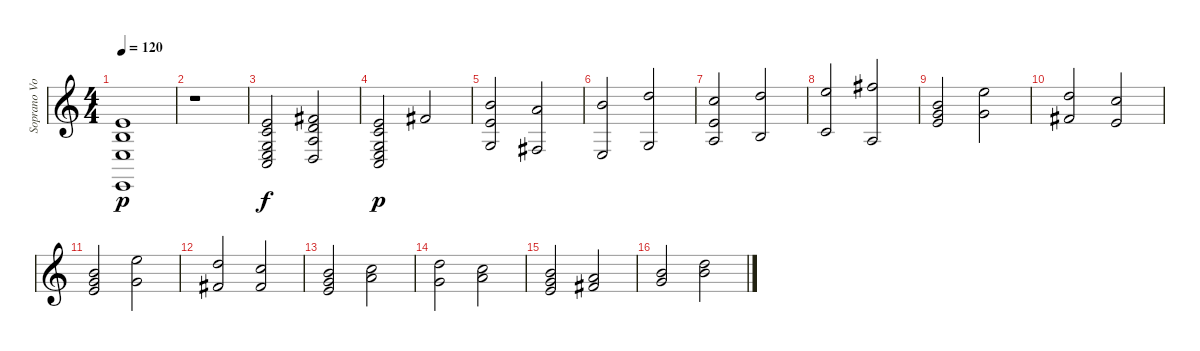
\track ("Soprano Voice" "Soprano Vo") {instrument voiceoohs}
\staff {score}
\tuning (E4 B3 G3 D3 A2 E2 B1) {hide}
\ts (4 4)
\tempo 120
\clef g2
\ks c
(0.1 0.2 2.4 0.6).1{dy p instrument voiceoohs} |
r.1 |
(0.1 1.2 0.3 2.4 3.5).2{dy f} (2.1 3.2 2.3 0.4).2 |
(0.1 1.2 0.3 2.4 3.5).2{dy p} 2.1.2 |
(7.1 5.2 0.3).2 (5.1 4.4).2 |
(7.1 2.4).2 (10.1 0.3).2 |
(8.1 5.2 2.3).2 (10.1 0.2).2 |
(12.1 1.2).2 (14.1 2.3).2 |
(0.1 12.2 12.3).2 (12.1 8.2).2 |
(10.1 7.2).2 (8.1 5.2).2 |
(7.1 8.2 9.3).2 (12.1 8.2).2 |
(10.1 7.2).2 (8.1 7.2).2 |
(0.1 12.2 12.3).2 (8.1 10.2).2 |
(10.1 8.2).2 (8.1 10.2).2 |
(0.1 12.2 12.3).2 (5.1 7.2).2 |
(7.1 8.2).2 (10.1 12.2).2
